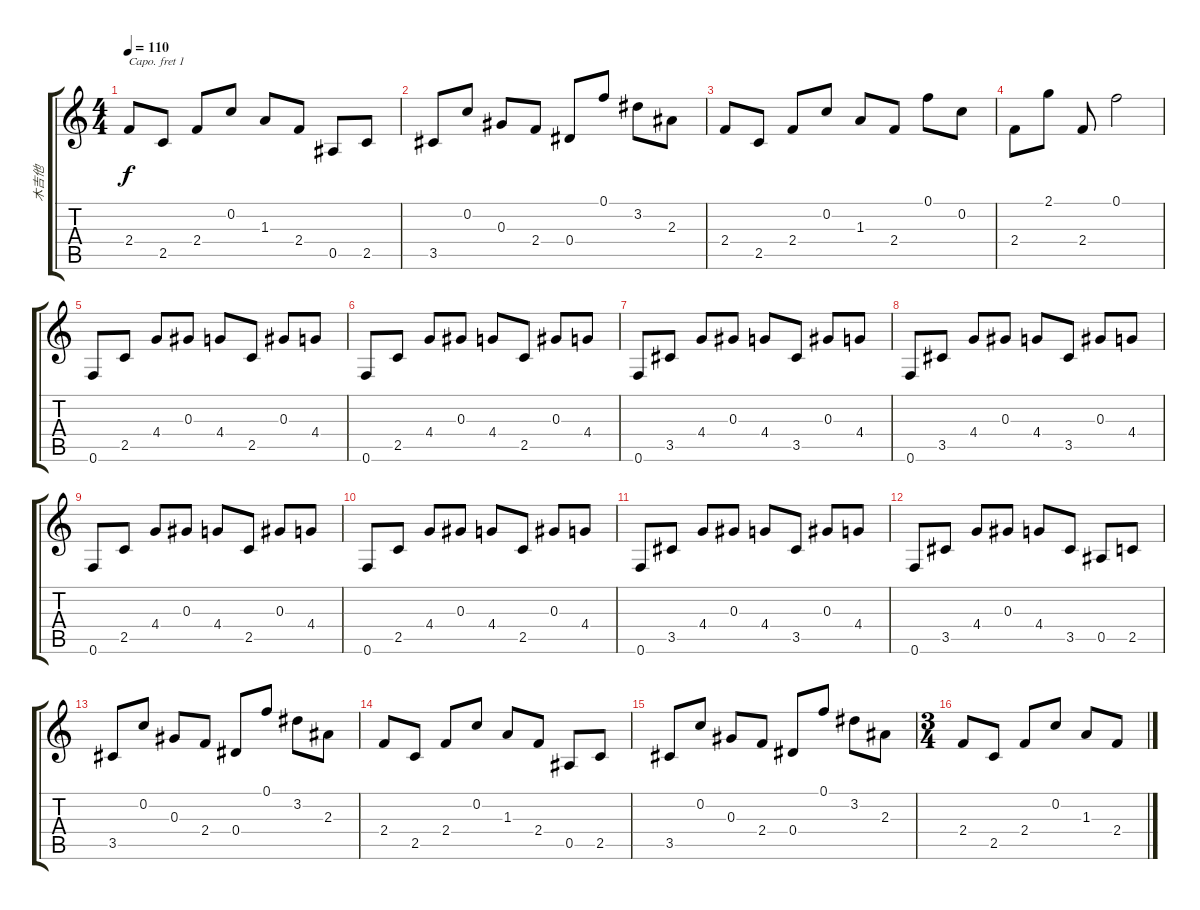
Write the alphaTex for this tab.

\track ("木吉他" "木吉他") {instrument acousticguitarsteel}
\staff {score tabs}
\capo 1
\tuning (E4 B3 G3 D3 A2 E2) {hide}
\ts (4 4)
\tempo 110
\clef g2
\ks c
2.4.8{dy f} 2.5.8 2.4.8 0.2.8 1.3.8 2.4.8 0.5.8 2.5.8 |
3.5.8 0.2.8 0.3.8 2.4.8 0.4.8 0.1.8 3.2.8 2.3.8 |
2.4.8 2.5.8 2.4.8 0.2.8 1.3.8 2.4.8 0.1.8 0.2.8 |
2.4.8 2.1.8 2.4.8 0.1.2 |
0.6.8 2.5.8 4.4.8 0.3.8 4.4.8 2.5.8 0.3.8 4.4.8 |
0.6.8 2.5.8 4.4.8 0.3.8 4.4.8 2.5.8 0.3.8 4.4.8 |
0.6.8 3.5.8 4.4.8 0.3.8 4.4.8 3.5.8 0.3.8 4.4.8 |
0.6.8 3.5.8 4.4.8 0.3.8 4.4.8 3.5.8 0.3.8 4.4.8 |
0.6.8 2.5.8 4.4.8 0.3.8 4.4.8 2.5.8 0.3.8 4.4.8 |
0.6.8 2.5.8 4.4.8 0.3.8 4.4.8 2.5.8 0.3.8 4.4.8 |
0.6.8 3.5.8 4.4.8 0.3.8 4.4.8 3.5.8 0.3.8 4.4.8 |
0.6.8 3.5.8 4.4.8 0.3.8 4.4.8 3.5.8 0.5.8 2.5.8 |
3.5.8 0.2.8 0.3.8 2.4.8 0.4.8 0.1.8 3.2.8 2.3.8 |
2.4.8 2.5.8 2.4.8 0.2.8 1.3.8 2.4.8 0.5.8 2.5.8 |
3.5.8 0.2.8 0.3.8 2.4.8 0.4.8 0.1.8 3.2.8 2.3.8 |
\ts (3 4)
2.4.8 2.5.8 2.4.8 0.2.8 1.3.8 2.4.8
